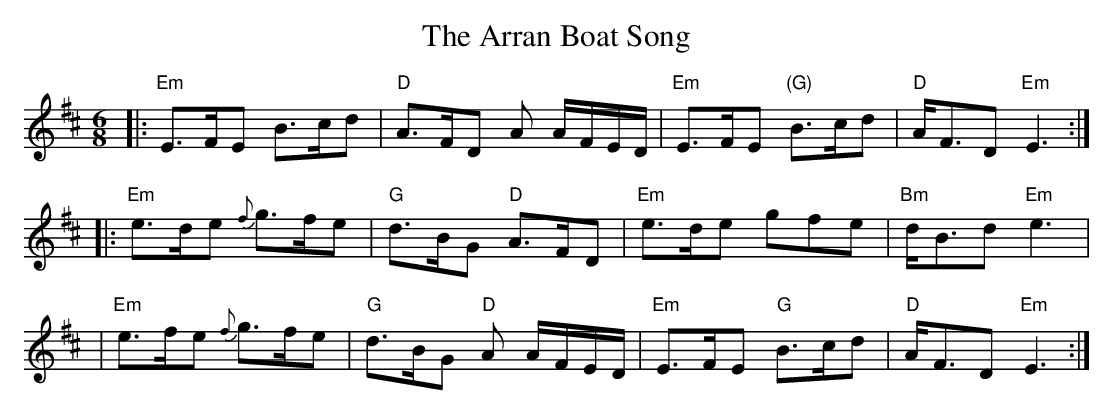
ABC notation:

X:1
T:The Arran Boat Song
M:6/8
L:1/8
K:Edor
|: "Em"E>FE B>cd | "D"A>FD A A/2F/2E/2D/2 | "Em"E>FE "(G)"B>cd | "D"A<FD "Em"E3 :|
|: "Em"e>de {f}g>fe | "G"d>BG "D"A>FD | "Em"e>de gfe | "Bm"d<Bd "Em"e3 |
| "Em"e>fe {f}g>fe | "G"d>BG "D"A A/2F/2E/2D/2 | "Em"E>FE "G"B>cd | "D"A<FD "Em"E3 :|
